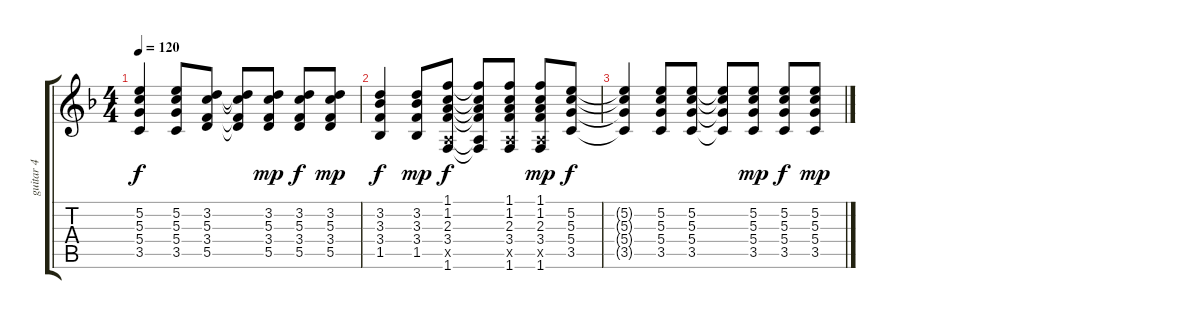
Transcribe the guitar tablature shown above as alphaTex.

\track ("guitar 4" "guitar 4") {instrument acousticguitarsteel}
\staff {score tabs}
\tuning (E4 B3 G3 D3 A2 E2) {hide}
\ts (4 4)
\tempo 120
\clef g2
\ks f
(5.2{t} 5.3{t} 5.4{t} 3.5{t}).4{dy f} (5.2 5.3 5.4 3.5).8 (3.2 5.3 3.4 5.5).8 (3.2{t} 5.3{t} 3.4{t} 5.5{t}).8 (3.2 5.3 3.4 5.5).8{dy mp} (3.2 5.3 3.4 5.5).8{dy f} (3.2 5.3 3.4 5.5).8{dy mp} |
(3.2 3.3 3.4 1.5).4{dy f} (3.2 3.3 3.4 1.5).8{dy mp} (1.1 1.2 2.3 3.4 0.5{x} 1.6).8{dy f} (1.1{t} 1.2{t} 2.3{t} 3.4{t} 0.5{t} 1.6{t}).8 (1.1 1.2 2.3 3.4 0.5{x} 1.6).8 (1.1 1.2 2.3 3.4 0.5{x} 1.6).8{dy mp} (5.2 5.3 5.4 3.5).8{dy f} |
(5.2{t} 5.3{t} 5.4{t} 3.5{t}).4 (5.2 5.3 5.4 3.5).8 (5.2 5.3 5.4 3.5).8 (5.2{t} 5.3{t} 5.4{t} 3.5{t}).8 (5.2 5.3 5.4 3.5).8{dy mp} (5.2 5.3 5.4 3.5).8{dy f} (5.2 5.3 5.4 3.5).8{dy mp}
